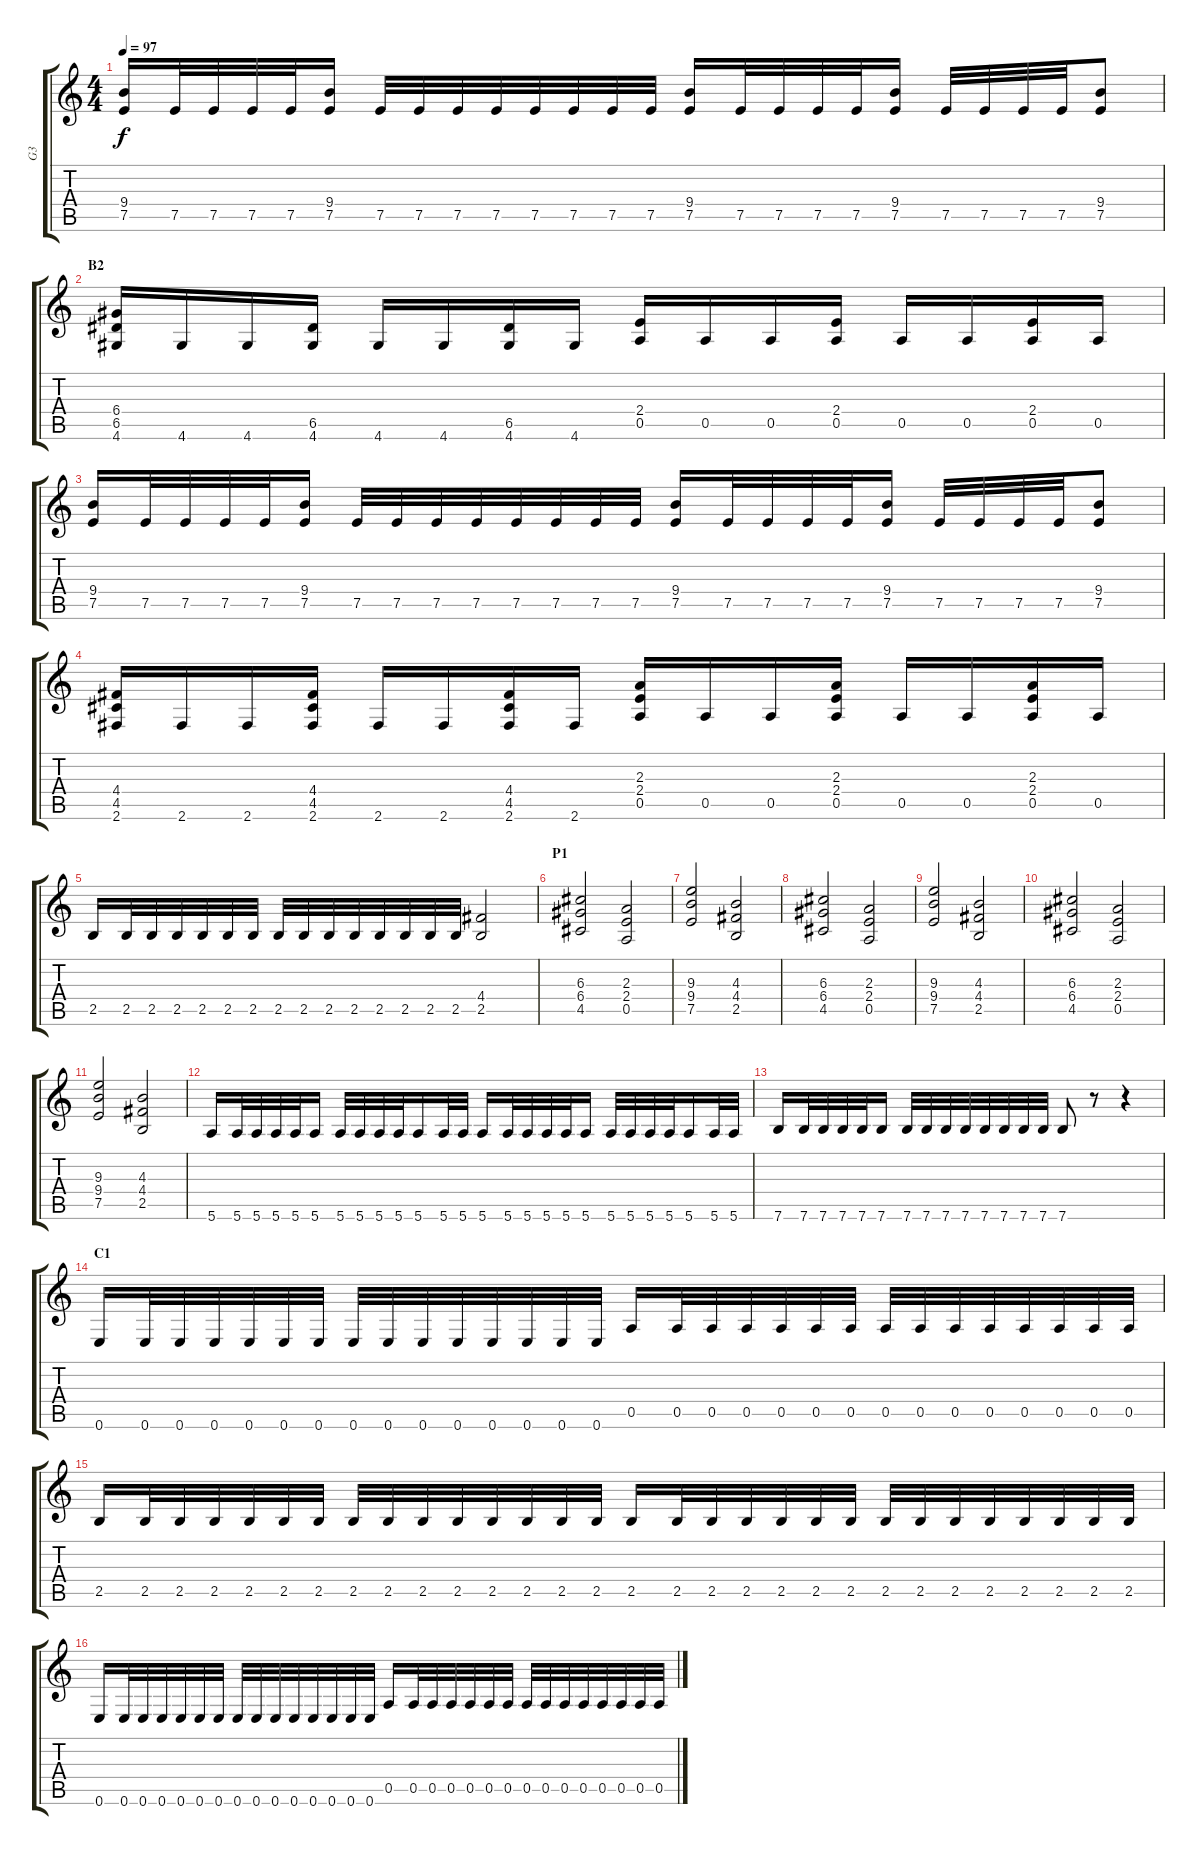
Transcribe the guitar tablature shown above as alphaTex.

\track ("G3" "G3") {instrument overdrivenguitar}
\staff {score tabs}
\tuning (E4 B3 G3 D3 A2 E2) {hide}
\ts (4 4)
\tempo 97
\clef g2
\ks c
(9.4 7.5).16{dy f} 7.5.32 7.5.32 7.5.32 7.5.32 (9.4 7.5).16 7.5.32 7.5.32 7.5.32 7.5.32 7.5.32 7.5.32 7.5.32 7.5.32 (9.4 7.5).16 7.5.32 7.5.32 7.5.32 7.5.32 (9.4 7.5).16 7.5.32 7.5.32 7.5.32 7.5.32 (9.4 7.5).8 |
\section ("" "B2")
(6.4 6.5 4.6).16 4.6.16 4.6.16 (6.5 4.6).16 4.6.16 4.6.16 (6.5 4.6).16 4.6.16 (2.4 0.5).16 0.5.16 0.5.16 (2.4 0.5).16 0.5.16 0.5.16 (2.4 0.5).16 0.5.16 |
(9.4 7.5).16 7.5.32 7.5.32 7.5.32 7.5.32 (9.4 7.5).16 7.5.32 7.5.32 7.5.32 7.5.32 7.5.32 7.5.32 7.5.32 7.5.32 (9.4 7.5).16 7.5.32 7.5.32 7.5.32 7.5.32 (9.4 7.5).16 7.5.32 7.5.32 7.5.32 7.5.32 (9.4 7.5).8 |
(4.4 4.5 2.6).16 2.6.16 2.6.16 (4.4 4.5 2.6).16 2.6.16 2.6.16 (4.4 4.5 2.6).16 2.6.16 (2.3 2.4 0.5).16 0.5.16 0.5.16 (2.3 2.4 0.5).16 0.5.16 0.5.16 (2.3 2.4 0.5).16 0.5.16 |
2.5.16 2.5.32 2.5.32 2.5.32 2.5.32 2.5.32 2.5.32 2.5.32 2.5.32 2.5.32 2.5.32 2.5.32 2.5.32 2.5.32 2.5.32 (4.4 2.5).2 |
\section ("" "P1")
(6.3 6.4 4.5).2 (2.3 2.4 0.5).2 |
(9.3 9.4 7.5).2 (4.3 4.4 2.5).2 |
(6.3 6.4 4.5).2 (2.3 2.4 0.5).2 |
(9.3 9.4 7.5).2 (4.3 4.4 2.5).2 |
(6.3 6.4 4.5).2 (2.3 2.4 0.5).2 |
(9.3 9.4 7.5).2 (4.3 4.4 2.5).2 |
5.6.16 5.6.32 5.6.32 5.6.32 5.6.32 5.6.16 5.6.32 5.6.32 5.6.32 5.6.32 5.6.16 5.6.32 5.6.32 5.6.16 5.6.32 5.6.32 5.6.32 5.6.32 5.6.16 5.6.32 5.6.32 5.6.32 5.6.32 5.6.16 5.6.32 5.6.32 |
7.6.16 7.6.32 7.6.32 7.6.32 7.6.32 7.6.16 7.6.32 7.6.32 7.6.32 7.6.32 7.6.32 7.6.32 7.6.32 7.6.32 7.6.8 r.8 r.4 |
\section ("" "C1")
0.6.16 0.6.32 0.6.32 0.6.32 0.6.32 0.6.32 0.6.32 0.6.32 0.6.32 0.6.32 0.6.32 0.6.32 0.6.32 0.6.32 0.6.32 0.5.16 0.5.32 0.5.32 0.5.32 0.5.32 0.5.32 0.5.32 0.5.32 0.5.32 0.5.32 0.5.32 0.5.32 0.5.32 0.5.32 0.5.32 |
2.5.16 2.5.32 2.5.32 2.5.32 2.5.32 2.5.32 2.5.32 2.5.32 2.5.32 2.5.32 2.5.32 2.5.32 2.5.32 2.5.32 2.5.32 2.5.16 2.5.32 2.5.32 2.5.32 2.5.32 2.5.32 2.5.32 2.5.32 2.5.32 2.5.32 2.5.32 2.5.32 2.5.32 2.5.32 2.5.32 |
0.6.16 0.6.32 0.6.32 0.6.32 0.6.32 0.6.32 0.6.32 0.6.32 0.6.32 0.6.32 0.6.32 0.6.32 0.6.32 0.6.32 0.6.32 0.5.16 0.5.32 0.5.32 0.5.32 0.5.32 0.5.32 0.5.32 0.5.32 0.5.32 0.5.32 0.5.32 0.5.32 0.5.32 0.5.32 0.5.32
